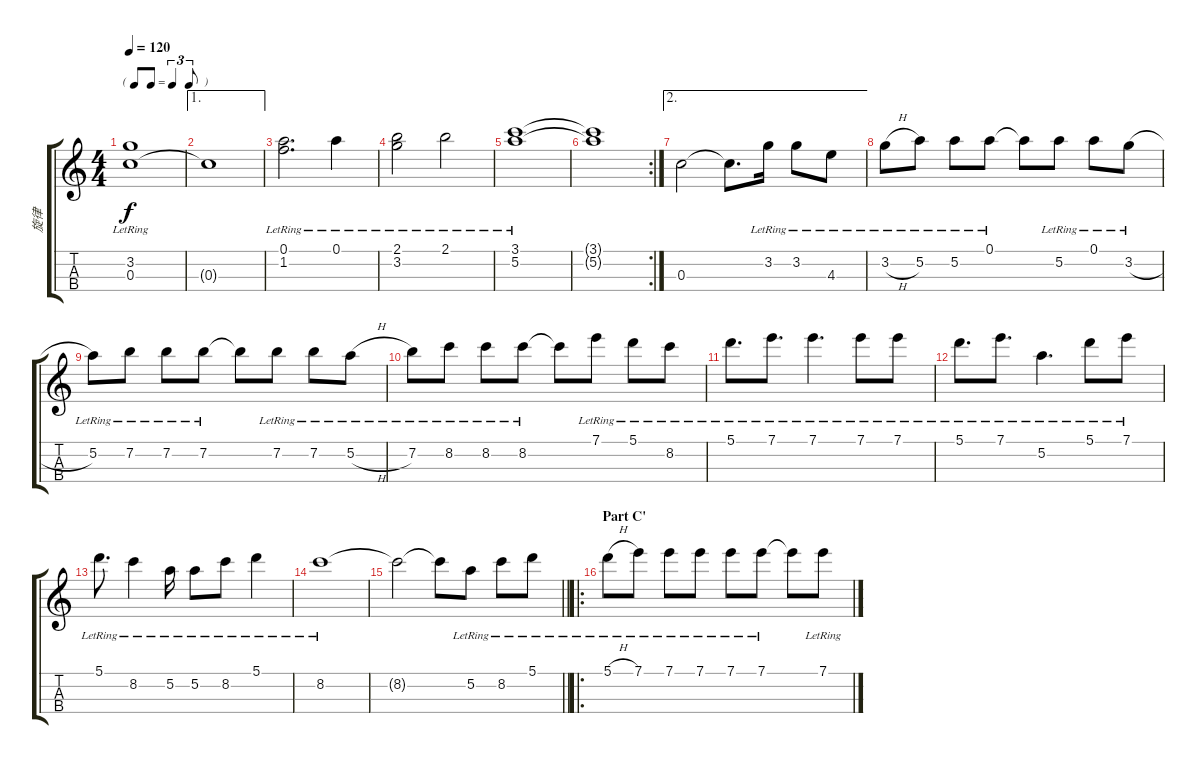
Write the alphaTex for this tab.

\track ("旋律" "旋律") {instrument acousticguitarnylon}
\staff {score tabs}
\tuning (A4 E4 C4 G4) {hide}
\ts (4 4)
\tf triplet8th
\tempo 120
\clef g2
\ks c
(3.2{lr} 0.3{lr}).1{dy f} |
\ae 1
0.3{t}.1 |
(0.1{lr} 1.2{lr}).2{d} 0.1{lr}.4 |
(2.1{lr} 3.2{lr}).2 2.1{lr}.2 |
(3.1{lr} 5.2{lr}).1 |
\rc 2
(3.1{t} 5.2{t}).1 |
\ae 2
0.3.2 0.3{t}.8{d} 3.2{lr}.16 3.2{lr}.8 4.3{lr}.8 |
3.2{h lr}.8 5.2{lr}.8 5.2{lr}.8 0.1{lr}.8 0.1{t}.8 5.2{lr}.8 0.1{lr}.8 3.2{h lr}.8 |
5.2{lr}.8 7.2{lr}.8 7.2{lr}.8 7.2{lr}.8 7.2{t}.8 7.2{lr}.8 7.2{lr}.8 5.2{h lr}.8 |
7.2{lr}.8 8.2{lr}.8 8.2{lr}.8 8.2{lr}.8 8.2{t}.8 7.1{lr}.8 5.1{lr}.8 8.2{lr}.8 |
5.1{lr}.8{d} 7.1{lr}.8{d} 7.1{lr}.4{d} 7.1{lr}.8 7.1{lr}.8 |
5.1{lr}.8{d} 7.1{lr}.8{d} 5.2{lr}.4{d} 5.1{lr}.8 7.1{lr}.8 |
5.1{lr}.8{d} 8.2{lr}.4 5.2{lr}.16 5.2{lr}.8 8.2{lr}.8 5.1{lr}.4 |
8.2{lr}.1 |
\barLineRight lightlight
8.2{t}.2 8.2{t}.8 5.2{lr}.8 8.2{lr}.8 5.1{lr}.8 |
\ro
\section ("" "Part C'")
5.1{h lr}.8 7.1{lr}.8 7.1{lr}.8 7.1{lr}.8 7.1{lr}.8 7.1{lr}.8 7.1{t}.8 7.1{lr}.8
